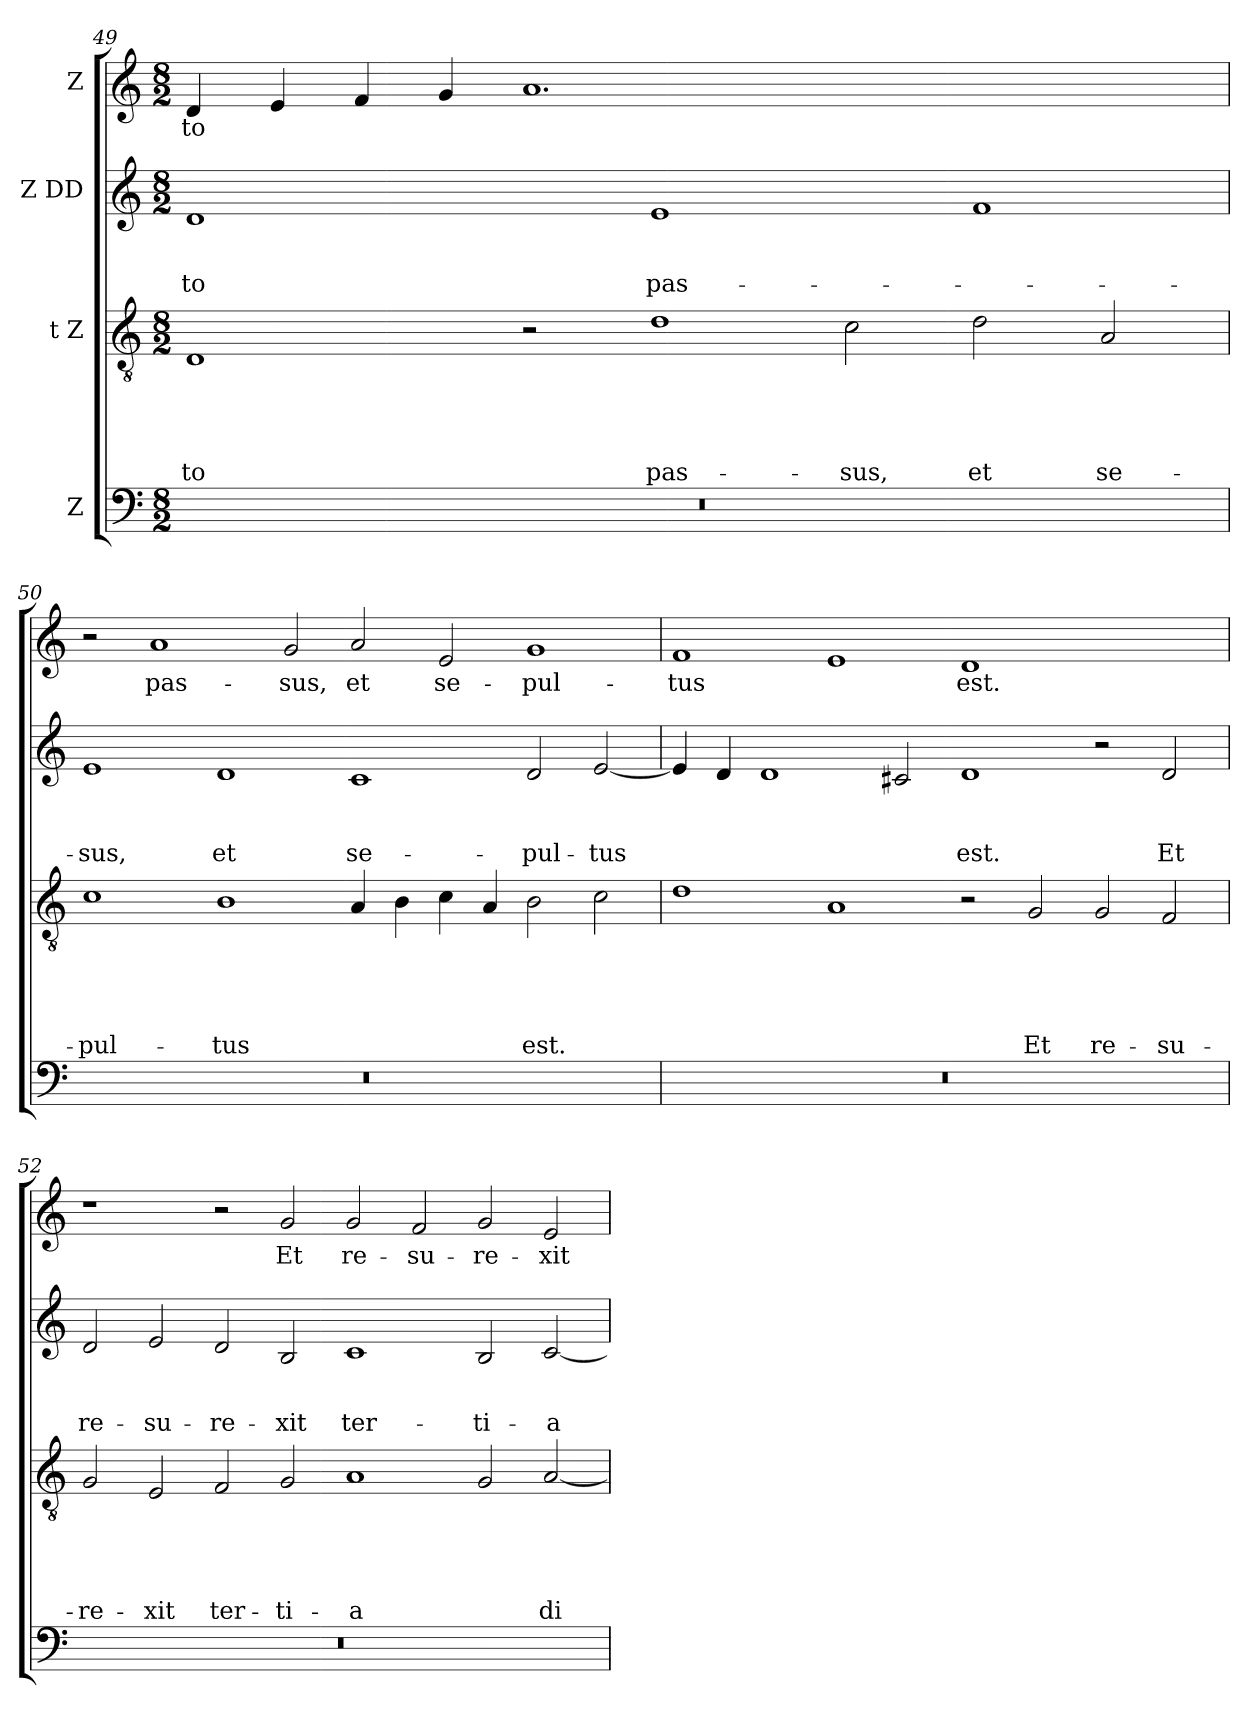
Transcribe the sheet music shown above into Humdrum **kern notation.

**kern	**kern	**text	**text	**text	**text	**text	**kern	**text	**text	**text	**kern	**text
*part4	*part3	*part3	*part3	*part3	*part3	*part3	*part2	*part2	*part2	*part2	*part1	*part1
*staff4	*staff3	*staff3	*staff3	*staff3	*staff3	*staff3	*staff2	*staff2	*staff2	*staff2	*staff1	*staff1
*I"Z	*I"t Z	*	*	*	*	*	*I"Z DD	*	*	*	*I"Z	*
*clefF4	*clefGv2	*	*	*	*	*	*clefG2	*	*	*	*clefG2	*
*k[]	*k[]	*	*	*	*	*	*k[]	*	*	*	*k[]	*
*C:	*C:	*	*	*	*	*	*C:	*	*	*	*C:	*
*M8/2	*M8/2	*	*	*	*	*	*M8/2	*	*	*	*M8/2	*
=49	=49	=49	=49	=49	=49	=49	=49	=49	=49	=49	=49	=49
!	!	!	!	!	!	!LO:LY:b	!	!	!	!LO:LY:b	!	!LO:LY:b
00r	1D	.	.	.	.	-to	1d	.	.	to	4d/	-to
.	.	.	.	.	.	.	.	.	.	.	4e/	.
.	.	.	.	.	.	.	.	.	.	.	4f/	.
.	.	.	.	.	.	.	.	.	.	.	4g/	.
.	2r	.	.	.	.	.	2ryy	.	.	.	1.a	.
!	!	!	!	!	!	!LO:LY:b	!	!	!	!LO:LY:b	!	!
.	1d	.	.	.	.	pas-	1e	.	.	pas-	.	.
!	!	!	!	!	!	!LO:LY:b	!	!	!	!	!	!
.	2c\	.	.	.	.	-sus,	2ryy	.	.	.	1.ryy	.
!	!	!	!	!	!	!LO:LY:b	!	!	!	!	!	!
.	2d\	.	.	.	.	et	1f	.	.	.	.	.
!	!	!	!	!	!	!LO:LY:b	!	!	!	!	!	!
.	2A/	.	.	.	.	se-	.	.	.	.	.	.
!!LO:LB:g=z
=50	=50	=50	=50	=50	=50	=50	=50	=50	=50	=50	=50	=50
!	!	!	!	!	!	!LO:LY:b	!	!	!	!LO:LY:b	!	!
00r	1c	.	.	.	.	-pul-	1e	.	.	-sus,	2r	.
!	!	!	!	!	!	!	!	!	!	!	!	!LO:LY:b
.	.	.	.	.	.	.	.	.	.	.	1a	pas-
!	!	!	!	!	!	!LO:LY:b	!	!	!	!LO:LY:b	!	!
.	1B	.	.	.	.	-tus	1d	.	.	et	.	.
!	!	!	!	!	!	!	!	!	!	!	!	!LO:LY:b
.	.	.	.	.	.	.	.	.	.	.	2g/	-sus,
!	!	!	!	!	!	!	!	!	!	!LO:LY:b	!	!LO:LY:b
.	4A/	.	.	.	.	.	1c	.	.	se-	2a/	et
.	4B\	.	.	.	.	.	.	.	.	.	.	.
!	!	!	!	!	!	!	!	!	!	!	!	!LO:LY:b
.	4c\	.	.	.	.	.	.	.	.	.	2e/	se-
.	4A/	.	.	.	.	.	.	.	.	.	.	.
!	!	!	!	!	!	!LO:LY:b	!	!	!	!LO:LY:b	!	!LO:LY:b
.	2B\	.	.	.	.	est.	2d/	.	.	-pul-	1g	-pul-
!	!	!	!	!	!	!	!	!	!	!LO:LY:b	!	!
.	2c\	.	.	.	.	.	[<2e/	.	.	-tus	.	.
=51	=51	=51	=51	=51	=51	=51	=51	=51	=51	=51	=51	=51
!	!	!	!	!	!	!	!	!	!	!	!	!LO:LY:b
00r	1d	.	.	.	.	.	4e/]	.	.	.	1f	-tus
.	.	.	.	.	.	.	4d/	.	.	.	.	.
.	.	.	.	.	.	.	1d	.	.	.	.	.
.	1A	.	.	.	.	.	.	.	.	.	1e	.
.	.	.	.	.	.	.	2c#/	.	.	.	.	.
!	!	!	!	!	!	!	!	!	!	!LO:LY:b	!	!LO:LY:b
.	2r	.	.	.	.	.	1d	.	.	est.	1d	est.
!	!	!	!	!	!	!LO:LY:b	!	!	!	!	!	!
.	2G/	.	.	.	.	Et	.	.	.	.	.	.
!	!	!	!	!	!	!LO:LY:b	!	!	!	!	!	!
.	2G/	.	.	.	.	re-	2r	.	.	.	1ryy	.
!	!	!	!	!	!	!LO:LY:b	!	!	!	!LO:LY:b	!	!
.	2F/	.	.	.	.	-su-	2d/	.	.	Et	.	.
=52	=52	=52	=52	=52	=52	=52	=52	=52	=52	=52	=52	=52
!	!	!	!	!	!	!LO:LY:b	!	!	!	!LO:LY:b	!	!
00r	2G/	.	.	.	.	-re-	2d/	.	.	re-	1r	.
!	!	!	!	!	!	!LO:LY:b	!	!	!	!LO:LY:b	!	!
.	2E/	.	.	.	.	-xit	2e/	.	.	-su-	.	.
!	!	!	!	!	!	!LO:LY:b	!	!	!	!LO:LY:b	!	!
.	2F/	.	.	.	.	ter-	2d/	.	.	-re-	2r	.
!	!	!	!	!	!	!LO:LY:b	!	!	!	!LO:LY:b	!	!LO:LY:b
.	2G/	.	.	.	.	-ti-	2B/	.	.	-xit	2g/	Et
!	!	!	!	!	!	!LO:LY:b:rj	!	!	!	!LO:LY:b	!	!LO:LY:b
.	1A	.	.	.	.	-a	1c	.	.	ter-	2g/	re-
!	!	!	!	!	!	!	!	!	!	!	!	!LO:LY:b
.	.	.	.	.	.	.	.	.	.	.	2f/	-su-
!	!	!	!	!	!	!	!	!	!	!LO:LY:b	!	!LO:LY:b
.	2G/	.	.	.	.	.	2B/	.	.	-ti-	2g/	-re-
!	!	!	!	!	!	!LO:LY:b	!	!	!	!LO:LY:b	!	!LO:LY:b
.	[<2A/	.	.	.	.	di-	[<2c/	.	.	-a	2e/	-xit
=	=	=	=	=	=	=	=	=	=	=	=	=
*-	*-	*-	*-	*-	*-	*-	*-	*-	*-	*-	*-	*-
